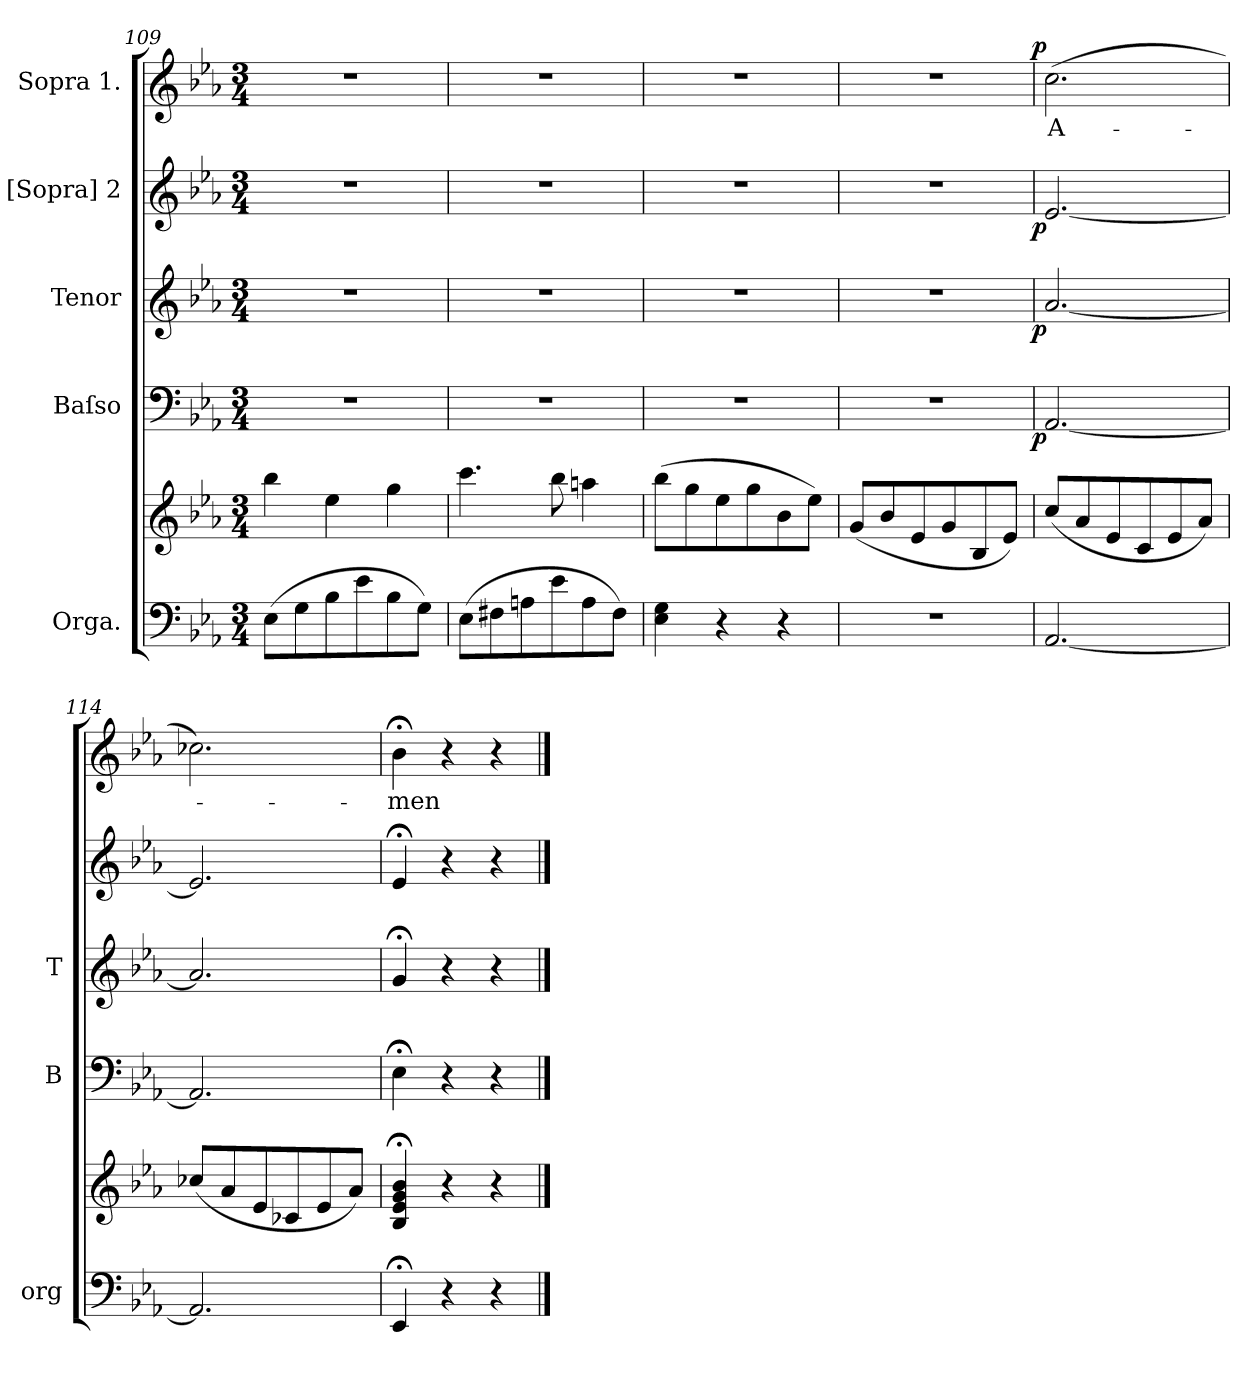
**kern	**kern	**kern	**dynam	**kern	**dynam	**kern	**dynam	**kern	**text	**dynam
*part5	*part5	*part4	*part4	*part3	*part3	*part2	*part2	*part1	*part1	*part1
*staff6	*staff5	*staff4	*staff4	*staff3	*staff3	*staff2	*staff2	*staff1	*staff1	*staff1
*I"Orga.	*	*I"Baſso	*	*I"Tenor	*	*I"[Sopra] 2	*	*I"Sopra 1.	*	*
*I'org	*	*I'B	*	*I'T	*	*	*	*	*	*
*clefF4	*clefG2	*clefF4	*	*clefG2	*	*clefG2	*	*clefG2	*	*
*	*	*	*	*ITrd8c12	*	*	*	*	*	*
*k[b-e-a-]	*k[b-e-a-]	*k[b-e-a-]	*	*k[b-e-a-]	*	*k[b-e-a-]	*	*k[b-e-a-]	*	*
*M3/4	*M3/4	*M3/4	*	*M3/4	*	*M3/4	*	*M3/4	*	*
=109	=109	=109	=109	=109	=109	=109	=109	=109	=109	=109
(8E-\L	4bb-\	2.r	.	2.r	.	2.r	.	2.r	.	.
8G\	.	.	.	.	.	.	.	.	.	.
8B-\	4ee-\	.	.	.	.	.	.	.	.	.
8e-\	.	.	.	.	.	.	.	.	.	.
8B-\	4gg\	.	.	.	.	.	.	.	.	.
8G\J)	.	.	.	.	.	.	.	.	.	.
=110	=110	=110	=110	=110	=110	=110	=110	=110	=110	=110
(8E-\L	4.ccc\	2.r	.	2.r	.	2.r	.	2.r	.	.
8F#X\	.	.	.	.	.	.	.	.	.	.
8An\	.	.	.	.	.	.	.	.	.	.
8e-\	8bb-\	.	.	.	.	.	.	.	.	.
8A\	4aan\	.	.	.	.	.	.	.	.	.
8F#\J)	.	.	.	.	.	.	.	.	.	.
=111	=111	=111	=111	=111	=111	=111	=111	=111	=111	=111
4E-\ 4G\	(8bb-\L	2.r	.	2.r	.	2.r	.	2.r	.	.
.	8gg\	.	.	.	.	.	.	.	.	.
4r	8ee-\	.	.	.	.	.	.	.	.	.
.	8gg\	.	.	.	.	.	.	.	.	.
4r	8b-\	.	.	.	.	.	.	.	.	.
.	8ee-\J)	.	.	.	.	.	.	.	.	.
=112	=112	=112	=112	=112	=112	=112	=112	=112	=112	=112
2.r	(8g/L	2.r	.	2.r	.	2.r	.	2.r	.	.
.	8b-/	.	.	.	.	.	.	.	.	.
.	8e-/	.	.	.	.	.	.	.	.	.
.	8g/	.	.	.	.	.	.	.	.	.
.	8B-/	.	.	.	.	.	.	.	.	.
.	8e-/J)	.	.	.	.	.	.	.	.	.
=113	=113	=113	=113	=113	=113	=113	=113	=113	=113	=113
!	!	!	!LO:DY:b:rj	!	!LO:DY:b:rj	!	!LO:DY:b:rj	!	!	!LO:DY:b:rj
[2.AA-/	(8cc/L	[2.AA-/	p	[2.A-/	p	[2.e-/	p	(2.cc\	A-	p
.	8a-/	.	.	.	.	.	.	.	.	.
.	8e-/	.	.	.	.	.	.	.	.	.
.	8c/	.	.	.	.	.	.	.	.	.
.	8e-/	.	.	.	.	.	.	.	.	.
.	8a-/J)	.	.	.	.	.	.	.	.	.
=114	=114	=114	=114	=114	=114	=114	=114	=114	=114	=114
2.AA-/]	(8cc-X/L	2.AA-/]	.	2.A-/]	.	2.e-/]	.	2.cc-X\)	.	.
.	8a-/	.	.	.	.	.	.	.	.	.
.	8e-/	.	.	.	.	.	.	.	.	.
.	8c-X/	.	.	.	.	.	.	.	.	.
.	8e-/	.	.	.	.	.	.	.	.	.
.	8a-/J)	.	.	.	.	.	.	.	.	.
=115	=115	=115	=115	=115	=115	=115	=115	=115	=115	=115
4EE-;</	4B-;</ 4e-;</ 4g;</ 4b-;</	4E-;<\	.	4G;</	.	4e-;</	.	4b-;<\	-men	.
4r	4r	4r	.	4r	.	4r	.	4r	.	.
4r	4r	4r	.	4r	.	4r	.	4r	.	.
==	==	==	==	==	==	==	==	==	==	==
*-	*-	*-	*-	*-	*-	*-	*-	*-	*-	*-
